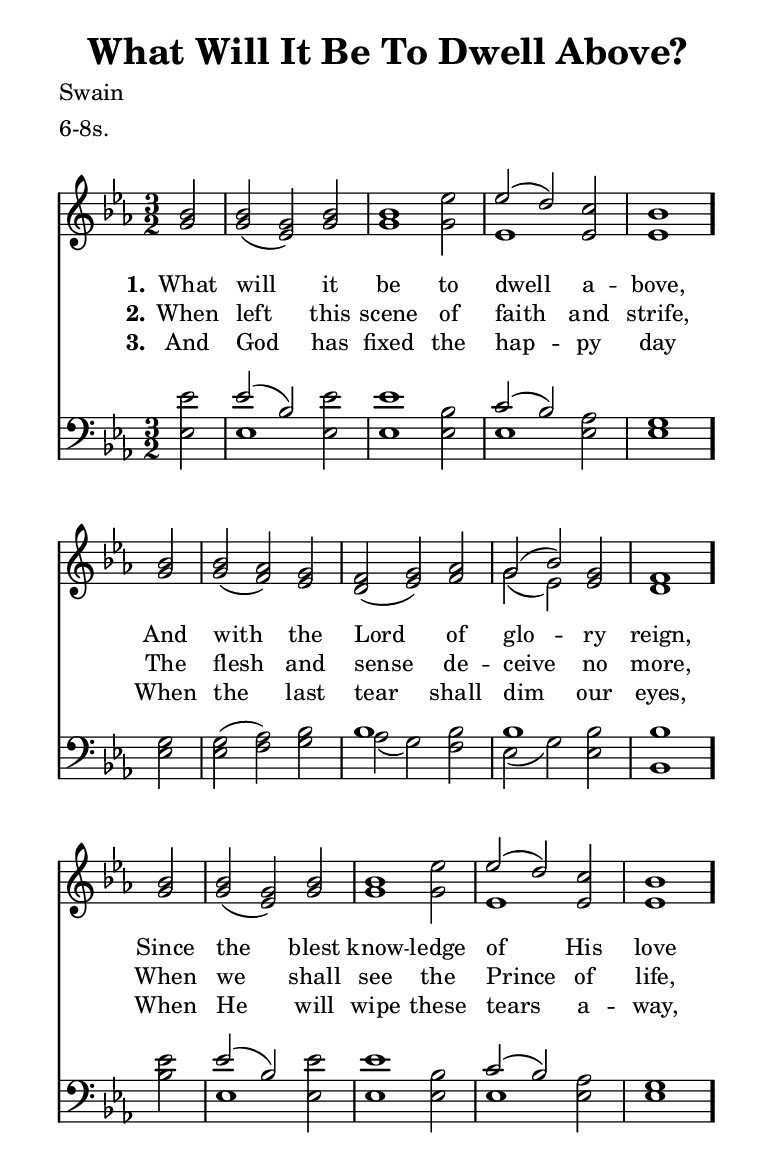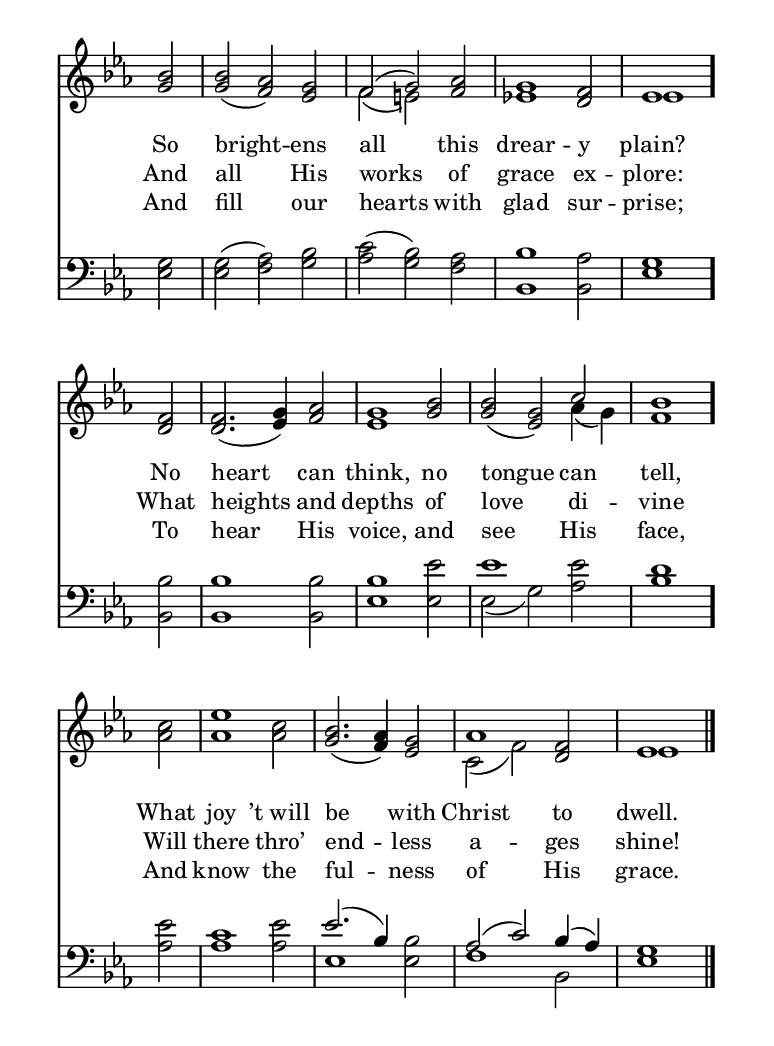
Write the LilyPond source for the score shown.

\include "common/global.ily"
\paper {
  \include "common/paper.ily"
}

\header{
  hymnnumber = "292"
  title = "What Will It Be To Dwell Above?"
  tunename = "Stella"
  meter = "6-8s."
  poet = "Swain"
  composer = ""
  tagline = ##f
}

global = {
  \include "common/overrides.ily"
  \override Staff.TimeSignature.style = #'numbered
  \time 3/2
  \override Score.MetronomeMark.transparent = ##t % hide all fermata changes too
  \tempo 2=100
  \key ees \major
  \partial 2
  \autoBeamOff
}

notesSoprano = {
\global
\relative c'' {

  bes2 | bes( g) bes | bes1 ees2 | ees( d) c | bes1
  bes2 | bes( aes) g | f( g) aes | g( bes) g | f1
  bes2 | bes( g) bes | bes1 ees2 | ees( d) c | bes1
  bes2 | bes( aes) g | f( g) aes | g1 f2 | ees1
  f2 | f2.( g4) aes2 | g1 bes2 | bes2( g) c | bes1
  c2 | ees1 c2 | bes2.( aes4) g2 | aes1 f2 | ees1

  \bar "|."

}
}

notesAlto = {
\global
\relative e' {

  g2 | g( ees) g | g1 g2 | ees1 ees2 | ees1
  g2 | g( f) ees | d( ees) f | g2( ees) ees | d1
  g2 | g( ees) g | g1 g2 | ees1 ees2 | ees1
  g2 | g( f) ees | f2( e) f | ees!1 d2 | ees1
  d2 | d2.( ees4) f2 | ees1 g2 | g2( ees) aes4( g) | f1
  aes2 | aes1 aes2 | g2.( f4) ees2 | c2( f) d | ees1

}
}

notesTenor = {
\global
\relative a' {

  ees2 | ees2( bes) ees | ees1 bes2 | c( bes) aes | g1
  g2 | g( aes) bes | bes1 bes2 | bes1 bes2 | bes1
  ees2 | ees2( bes) ees | ees1 bes2 | c( bes) aes | g1
  g2 | g( aes) bes | c( bes) aes | bes1 aes2 | g1
  bes2 | bes1 bes2 | bes1 ees2 | ees1 ees2 | d1
  ees2 | c1 ees2 | ees2.( bes4) bes2 | aes( c) bes4( aes) | g1

}
}

notesBass = {
\global
\relative f {

  ees2 | ees1 ees2 ees1 ees2 | ees1 ees2 | ees1
  ees2 | ees( f) g | aes( g) f | ees( g) ees | bes1
  bes'2 | ees,1 ees2 | ees1 ees2 | ees1 ees2 | ees1
  ees2 | ees( f) g | aes( g) f | bes,1 bes2 | ees1
  bes2 | bes1 bes2 | ees1 ees2 | ees( g) aes2 | bes1
  aes2 | aes1 aes2 | ees1 ees2 | f1 bes,2 | ees1

}
}

wordsA = \lyricmode {
\set stanza = "1."

What will it be to dwell a -- bove, \bar "."
And with the Lord of glo -- ry reign, \bar "."
Since the blest know -- ledge of His love \bar "."
So bright -- ens all this drear -- y plain? \bar "."
No heart can think, no tongue can tell, \bar "."
What joy ’t_will be with Christ to dwell. \bar "."

}

wordsB = \lyricmode {
\set stanza = "2."

When left this scene of faith and strife,
The flesh and sense de -- ceive no more,
When we shall see the Prince of life,
And all His works of grace ex -- plore:
What heights and depths of love di -- vine
Will there thro’ end -- less a -- ges shine!

}

wordsC = \lyricmode {
\set stanza = "3."

And God has fixed the hap -- py day
When the last tear shall dim our eyes,
When He will wipe these tears a -- way,
And fill our hearts with glad sur -- prise;
To hear His voice, and see His face,
And know the ful -- ness of His grace.

}

\score {
  \context ChoirStaff <<
    \context Staff = upper <<
      \set ChoirStaff.systemStartDelimiter = #'SystemStartBar
      \set ChoirStaff.printPartCombineTexts = ##f
      \partcombine #'(2 . 9) \notesSoprano \notesAlto
      \context NullVoice = sopranos { \voiceOne << \notesSoprano >> }
      \context NullVoice = altos { \voiceTwo << \notesAlto >> }
      \context Lyrics = one   \lyricsto sopranos \wordsA
      \context Lyrics = two   \lyricsto sopranos \wordsB
      \context Lyrics = three \lyricsto sopranos \wordsC
    >>
    \context Staff = men <<
      \clef bass
      \set ChoirStaff.printPartCombineTexts = ##f
      \partcombine #'(2 . 9) \notesTenor \notesBass
      \context NullVoice = tenors { \voiceOne << \notesTenor >> }
      \context NullVoice = basses { \voiceTwo << \notesBass >> }
    >>
  >>
  \layout {
    \include "common/layout.ily"
  }
  \midi{
    \include "common/midi.ily"
  }
}

\version "2.19.49"  % necessary for upgrading to future LilyPond versions.

% vi:set et ts=2 sw=2 ai nocindent syntax=lilypond:
